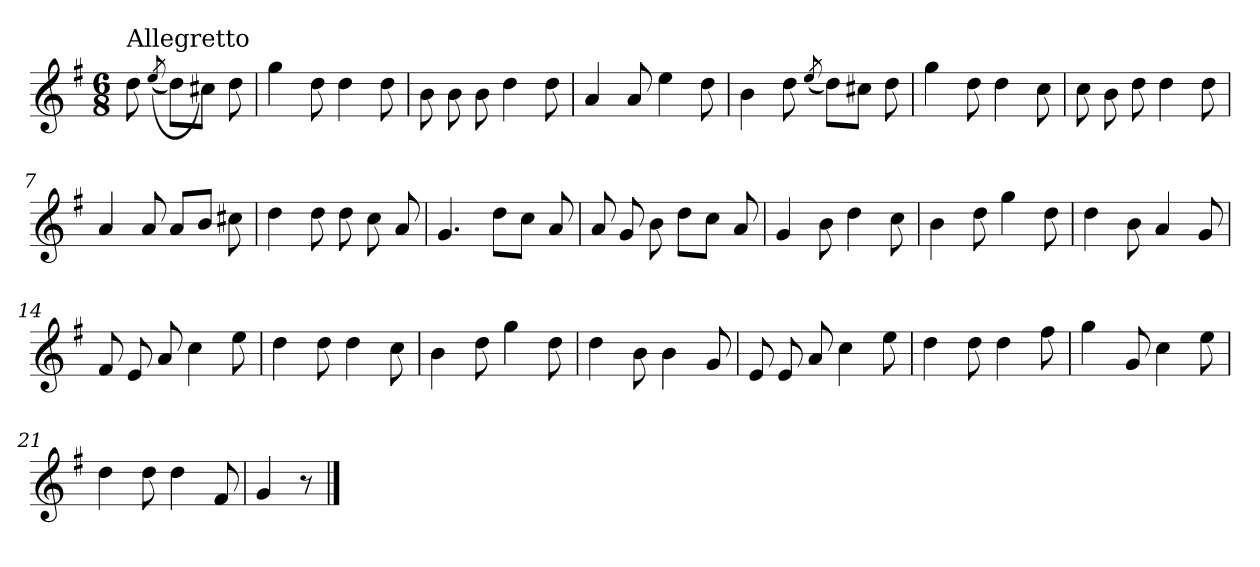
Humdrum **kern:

**kern
*part1
*staff1
*clefG2
*k[f#]
*G:
*M6/8
=
!LO:TX:a:t=Allegretto
8dd\
(<(<8qee/
8dd\L)
8cc#X\J)
8dd\
=1
4gg\
8dd\
4dd\
8dd\
=2
8b\
8b\
8b\
4dd\
8dd\
=3
4a/
8a/
4ee\
8dd\
=4
4b\
8dd\
(<8qee/
8dd\L)
8cc#X\J
8dd\
!!LO:LB:g=z
=5
4gg\
8dd\
4dd\
8cc\
=6
8cc\
8b\
8dd\
4dd\
8dd\
=7
4a/
8a/
8a/L
8b/J
8cc#X\
=8
4dd\
8dd\
8dd\
8cc\
8a/
=9
4.g/
8dd\L
8cc\J
8a/
=10
8a/
8g/
8b\
8dd\L
8cc\J
8a/
!!LO:LB:g=z
=11
4g/
8b\
4dd\
8cc\
=12
4b\
8dd\
4gg\
8dd\
=13
4dd\
8b\
4a/
8g/
=14
8f#/
8e/
8a/
4cc\
8ee\
=15
4dd\
8dd\
4dd\
8cc\
=16
4b\
8dd\
4gg\
8dd\
!!LO:LB:g=z
=17
4dd\
8b\
4b\
8g/
=18
8e/
8e/
8a/
4cc\
8ee\
=19
4dd\
8dd\
4dd\
8ff#\
=20
4gg\
8g/
4cc\
8ee\
=21
4dd\
8dd\
4dd\
8f#/
=22
4g/
8r
==
*-
